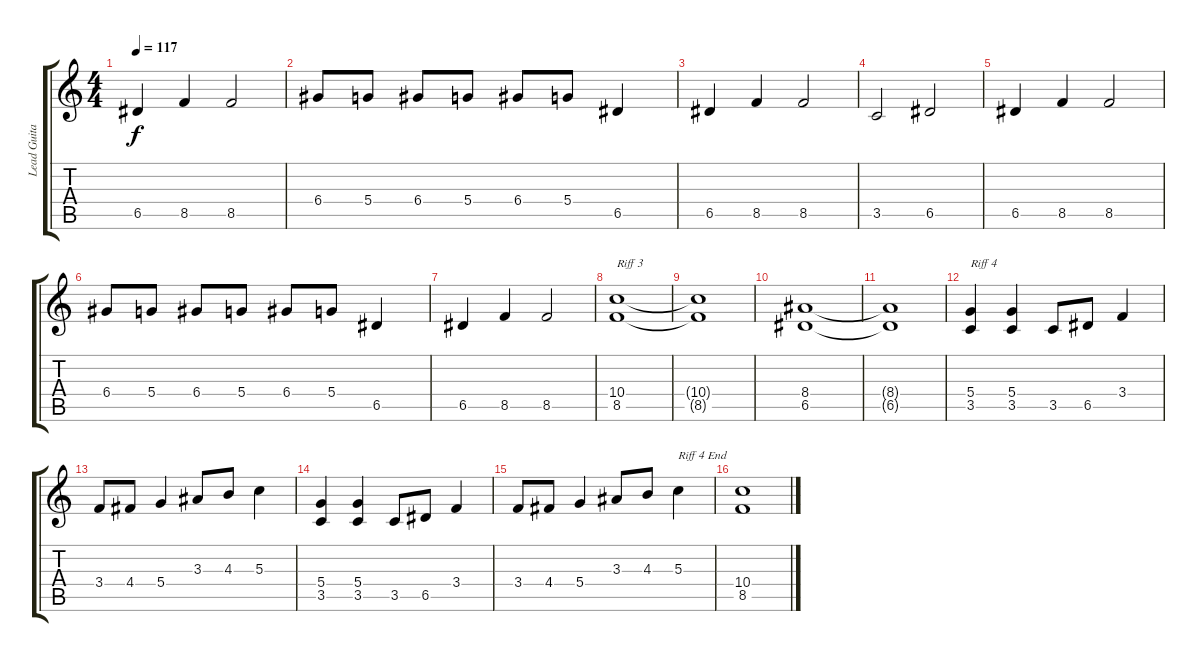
\track ("Lead Guitar" "Lead Guita") {instrument distortionguitar}
\staff {score tabs}
\tuning (E4 B3 G3 D3 A2 E2) {hide}
\ts (4 4)
\tempo 117
\clef g2
\ks c
6.5.4{dy f} 8.5.4 8.5.2 |
6.4.8 5.4.8 6.4.8 5.4.8 6.4.8 5.4.8 6.5.4 |
6.5.4 8.5.4 8.5.2 |
3.5.2 6.5.2 |
6.5.4 8.5.4 8.5.2 |
6.4.8 5.4.8 6.4.8 5.4.8 6.4.8 5.4.8 6.5.4 |
6.5.4 8.5.4 8.5.2 |
(10.4 8.5).1{txt "Riff 3"} |
(10.4{t} 8.5{t}).1 |
(8.4 6.5).1 |
(8.4{t} 6.5{t}).1 |
(5.4 3.5).4{txt "Riff 4"} (5.4 3.5).4 3.5.8 6.5.8 3.4.4 |
3.4.8 4.4.8 5.4.4 3.3.8 4.3.8 5.3.4 |
(5.4 3.5).4 (5.4 3.5).4 3.5.8 6.5.8 3.4.4 |
3.4.8 4.4.8 5.4.4 3.3.8 4.3.8 5.3.4{txt "Riff 4 End"} |
(10.4 8.5).1
